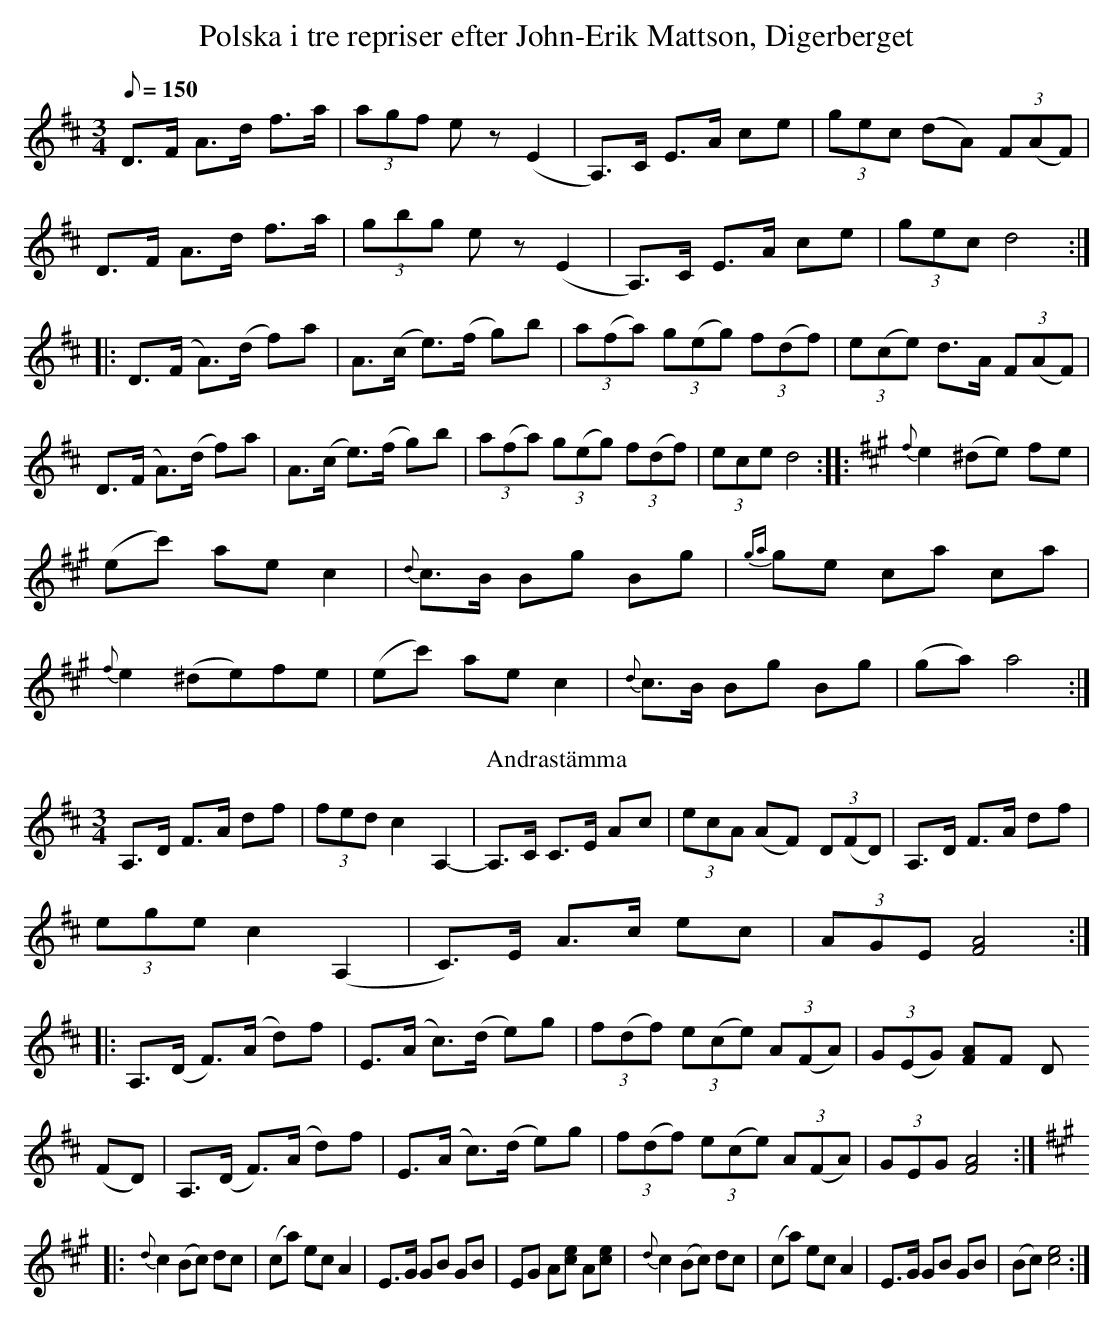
X:1
T:Polska i tre repriser efter John-Erik Mattson, Digerberget
M:3/4
L:1/8
Q:150
K:D
D>F A>d f>a|(3agf e z (E2|A,>)C E>A ce|(3gec (dA) (3F(AF)|\
D>F A>d f>a|(3gbg e z (E2|A,>)C E>A ce|(3gec d4::\
D>(F A>)(d f)a|A>(c e>)(f g)b|(3a(fa) (3g(eg) (3f(df)|\
(3e(ce) d>A (3F(AF)|\
D>(F A>)(d f)a|A>(c e>)(f g)b|(3a(fa) (3g(eg) (3f(df)|(3ece d4::\
K:A
{f}e2 (^de) fe|(ec') ae c2|{d}c>B Bg Bg|{ga}ge ca ca|\
{f}e2 (^de)fe|(ec') ae c2|{d}c>B Bg Bg|(ga) a4:|
T:Andrastämma
K:D
A,>D F>A df|(3fed c2 A,2-|A,>C C>E Ac|(3ecA (AF) (3D(FD)|\
A,>D F>A df|(3ege c2 (A,2|C)>E A>c ec|(3AGE [F4A4]::\
A,>(D F>)(A d)f|E>(A c>)(d e)g|(3f(df) (3e(ce) (3A(FA)|(3G(EG) [FA]F (3D
(FD)|\
A,>(D F>)(A d)f|E>(A c>)(d e)g|(3f(df) (3e(ce) (3A(FA)|(3GEG [F4A4]:|
K:A
|:{d}c2 (Bc) dc|(ca) ec A2|E>G GB GB|EG A[ce] A[ce]|\
{d}c2 (Bc) dc|(ca) ec A2|E>G GB GB|(Bc) [c4e4]:|
